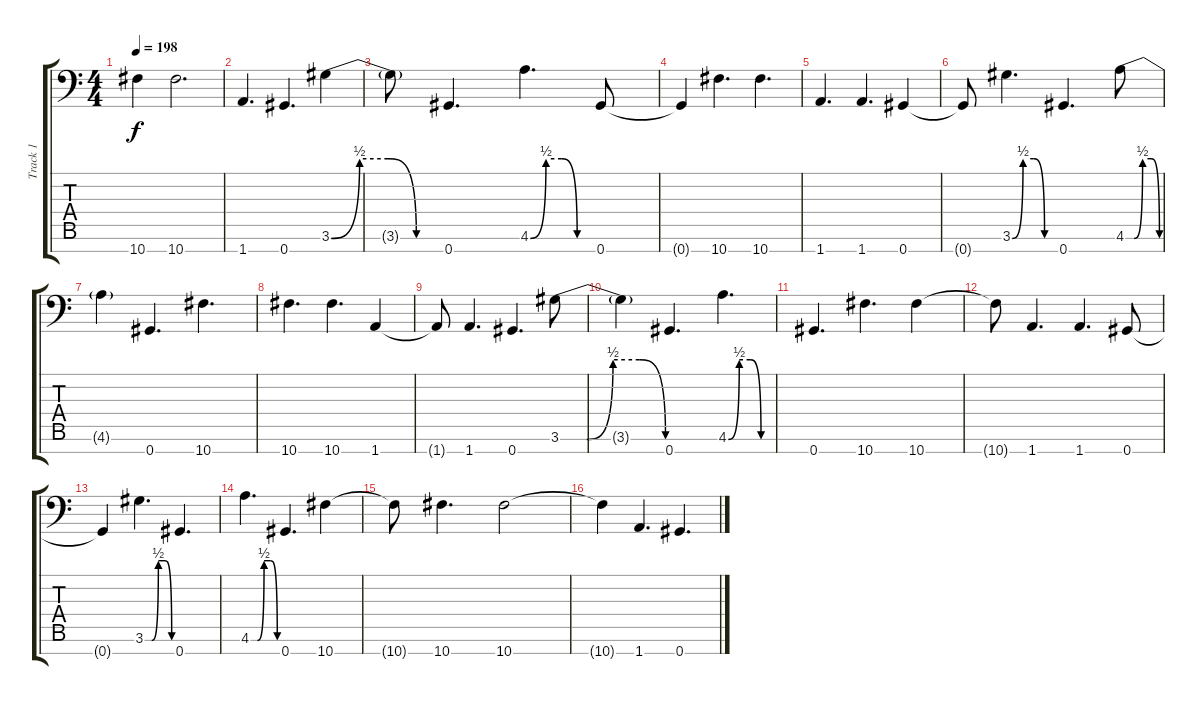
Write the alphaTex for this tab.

\track ("Track 1" "Track 1") {instrument distortionguitar}
\staff {score tabs}
\tuning (Eb4 Bb3 F3 Eb3 Bb2 F2 Ab1) {hide}
\ts (4 4)
\tempo 198
\clef f4
\ks c
10.7{t}.4{dy f} 10.7.2{d} |
1.7.4{d} 0.7.4{d} 3.6{be (custom 0 0 15 2 30 2 45 0 60 0)}.4 |
3.6{t}.8 0.7.4{d} 4.6{be (custom 0 0 15 2 30 2 45 0 60 0)}.4{d} 0.7.8 |
0.7{t}.4 10.7.4{d} 10.7.4{d} |
1.7.4{d} 1.7.4{d} 0.7.4 |
0.7{t}.8 3.6{be (custom 0 0 15 2 30 2 45 0 60 0)}.4{d} 0.7.4{d} 4.6{be (custom 0 0 15 0 30 2 45 2 60 0)}.8 |
4.6{t}.4 0.7.4{d} 10.7.4{d} |
10.7.4{d} 10.7.4{d} 1.7.4 |
1.7{t}.8 1.7.4{d} 0.7.4{d} 3.6{be (custom 0 0 15 0 30 2 45 2 60 0)}.8 |
3.6{t}.4 0.7.4{d} 4.6{be (custom 0 0 15 2 30 2 45 0 60 0)}.4{d} |
0.7.4{d} 10.7.4{d} 10.7.4 |
10.7{t}.8 1.7.4{d} 1.7.4{d} 0.7.8 |
0.7{t}.4 3.6{be (custom 0 0 15 0 30 2 45 2 60 0)}.4{d} 0.7.4{d} |
4.6{be (custom 0 0 15 0 30 2 45 2 60 0)}.4{d} 0.7.4{d} 10.7.4 |
10.7{t}.8 10.7.4{d} 10.7.2 |
10.7{t}.4 1.7.4{d} 0.7.4{d}
